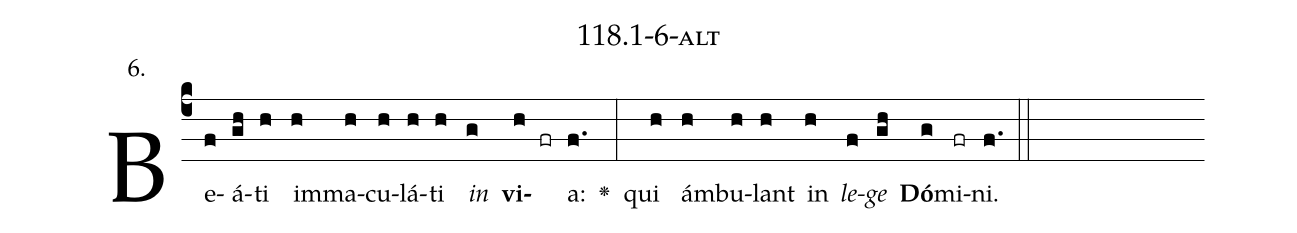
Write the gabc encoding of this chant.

name: 118.1-6-alt;
annotation: 6.;
%%
(c4)Be(f)á(gh)ti(h) im(h)ma(h)cu(h)lá(h)ti(h) <i>in</i>(g) <b>vi</b>(h fr)a:(f.) <v>\greheightstar</v>(:) qui(h) ám(h)bu(h)lant(h) in(h) <i>le</i>(f)<i>ge</i>(gh) <b>Dó</b>(g)mi(fr)ni.(f.) (::)


%E(h) u(h) o(f) u(gh) a(g) e.(f.) (::)
